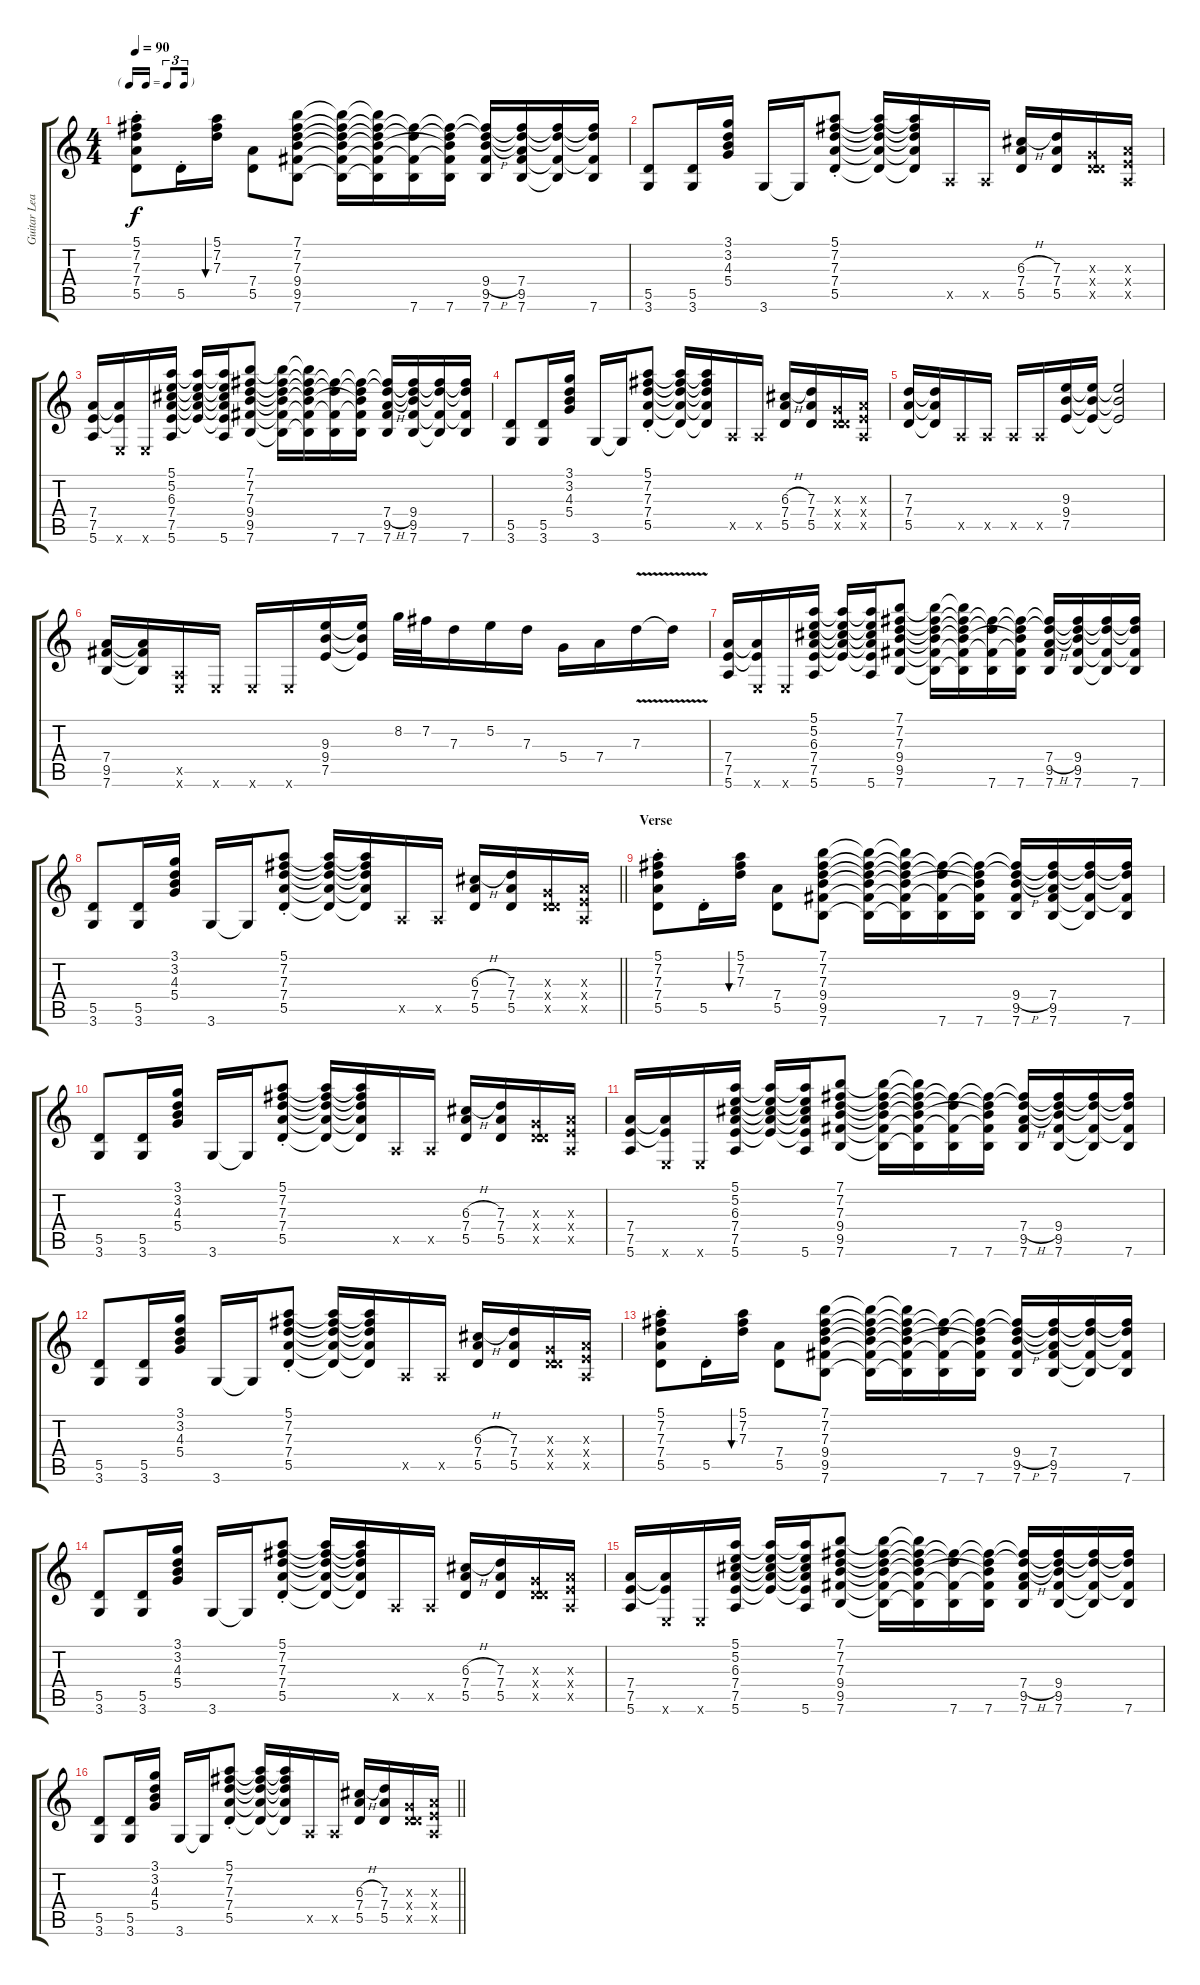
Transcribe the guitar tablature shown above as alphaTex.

\track ("Guitar Lead" "Guitar Lea") {instrument electricguitarjazz}
\staff {score tabs}
\tuning (E4 B3 G3 D3 A2 E2) {hide}
\ts (4 4)
\tf triplet16th
\tempo 90
\clef g2
\ks c
(5.1 7.2 7.3 7.4 5.5{st}).8{dy f} 5.5{st}.16 (5.1 7.2 7.3).16{bu 30} (7.4 5.5).8 (7.1 7.2 7.3 9.4 9.5 7.6).8 (7.1{t} 7.2{t} 7.3{t} 9.4{t} 9.5{t} 7.6{t}).16 (7.1{t} 7.2{t} 7.3{t} 9.4{t} 9.5{t} 7.6{t}).16 (7.2{t} 7.3{t} 9.5{t} 7.6).16 (7.2{t} 7.3{t} 9.4{t} 9.5{t} 7.6).16 (7.2{t} 7.3{t} 9.4{h} 9.5 7.6).16 (7.2{t} 7.3{t} 7.4 9.5 7.6).16 (7.2{t} 7.3{t} 9.5{t} 7.6{t}).16 (7.2{t} 7.3{t} 9.5{t} 7.6).16 |
(5.5 3.6).8 (5.5 3.6).16 (3.1 3.2 4.3 5.4).16 3.6.16 3.6{t}.16 (5.1 7.2 7.3 7.4 5.5{st}).8 (5.1{t} 7.2{t} 7.3{t} 7.4{t} 5.5{t}).16 (5.1{t} 7.2{t} 7.3{t} 7.4{t} 5.5{t}).16 0.5{x}.16 0.5{x}.16 (6.3{h} 7.4 5.5).16 (7.3 7.4 5.5).16 (0.3{x} 0.4{x} 5.5{x}).16 (2.3{x} 2.4{x} 0.5{x}).16 |
(7.4 7.5 5.6).16 (7.4{t} 7.5{t} 0.6{x}).16 0.6{x}.16 (5.1 5.2 6.3 7.4 7.5 5.6).16 (5.1{t} 5.2{t} 6.3{t} 7.4{t} 7.5{t}).16 (5.1{t} 5.2{t} 6.3{t} 7.4{t} 7.5{t} 5.6).16 (7.1 7.2 7.3 9.4 9.5 7.6).8 (7.1{t} 7.2{t} 7.3{t} 9.4{t} 9.5{t} 7.6{t}).16 (7.1{t} 7.2{t} 7.3{t} 9.4{t} 9.5{t} 7.6{t}).16 (7.2{t} 7.3{t} 9.5{t} 7.6).16 (7.2{t} 7.3{t} 9.4{t} 9.5{t} 7.6).16 (7.2{t} 7.3{t} 7.4{h} 9.5 7.6).16 (7.2{t} 7.3{t} 9.4 9.5 7.6).16 (7.2{t} 7.3{t} 9.5{t} 7.6{t}).16 (7.2{t} 7.3{t} 9.5{t} 7.6).16 |
(5.5 3.6).8 (5.5 3.6).16 (3.1 3.2 4.3 5.4).16 3.6.16 3.6{t}.16 (5.1 7.2 7.3 7.4 5.5{st}).8 (5.1{t} 7.2{t} 7.3{t} 7.4{t} 5.5{t}).16 (5.1{t} 7.2{t} 7.3{t} 7.4{t} 5.5{t}).16 0.5{x}.16 0.5{x}.16 (6.3{h} 7.4 5.5).16 (7.3 7.4 5.5).16 (0.3{x} 0.4{x} 5.5{x}).16 (2.3{x} 2.4{x} 0.5{x}).16 |
(7.3 7.4 5.5).16 (7.3{t} 7.4{t} 5.5{t}).16 0.5{x}.16 0.5{x}.16 0.5{x}.16 0.5{x}.16 (9.3 9.4 7.5).16 (9.3{t} 9.4{t} 7.5{t}).16 (9.3{t} 9.4{t} 7.5{t}).2 |
(7.4 9.5 7.6).16 (7.4{t} 9.5{t} 7.6{t}).16 (0.5{x} 0.6{x}).16 0.6{x}.16 0.6{x}.16 0.6{x}.16 (9.3 9.4 7.5).16 (9.3{t} 9.4{t} 7.5{t}).16 8.2.32 7.2.32 7.3.16 5.2.16 7.3.16 5.4.16 7.4.16 7.3{v}.16 7.3{t}.16 |
(7.4 7.5 5.6).16 (7.4{t} 7.5{t} 0.6{x}).16 0.6{x}.16 (5.1 5.2 6.3 7.4 7.5 5.6).16 (5.1{t} 5.2{t} 6.3{t} 7.4{t} 7.5{t}).16 (5.1{t} 5.2{t} 6.3{t} 7.4{t} 7.5{t} 5.6).16 (7.1 7.2 7.3 9.4 9.5 7.6).8 (7.1{t} 7.2{t} 7.3{t} 9.4{t} 9.5{t} 7.6{t}).16 (7.1{t} 7.2{t} 7.3{t} 9.4{t} 9.5{t} 7.6{t}).16 (7.2{t} 7.3{t} 9.5{t} 7.6).16 (7.2{t} 7.3{t} 9.4{t} 9.5{t} 7.6).16 (7.2{t} 7.3{t} 7.4{h} 9.5 7.6).16 (7.2{t} 7.3{t} 9.4 9.5 7.6).16 (7.2{t} 7.3{t} 9.5{t} 7.6{t}).16 (7.2{t} 7.3{t} 9.5{t} 7.6).16 |
\barLineRight lightlight
(5.5 3.6).8 (5.5 3.6).16 (3.1 3.2 4.3 5.4).16 3.6.16 3.6{t}.16 (5.1 7.2 7.3 7.4 5.5{st}).8 (5.1{t} 7.2{t} 7.3{t} 7.4{t} 5.5{t}).16 (5.1{t} 7.2{t} 7.3{t} 7.4{t} 5.5{t}).16 0.5{x}.16 0.5{x}.16 (6.3{h} 7.4 5.5).16 (7.3 7.4 5.5).16 (0.3{x} 0.4{x} 5.5{x}).16 (2.3{x} 2.4{x} 0.5{x}).16 |
\section ("" "Verse")
(5.1 7.2 7.3 7.4 5.5{st}).8 5.5{st}.16 (5.1 7.2 7.3).16{bu 30} (7.4 5.5).8 (7.1 7.2 7.3 9.4 9.5 7.6).8 (7.1{t} 7.2{t} 7.3{t} 9.4{t} 9.5{t} 7.6{t}).16 (7.1{t} 7.2{t} 7.3{t} 9.4{t} 9.5{t} 7.6{t}).16 (7.2{t} 7.3{t} 9.5{t} 7.6).16 (7.2{t} 7.3{t} 9.4{t} 9.5{t} 7.6).16 (7.2{t} 7.3{t} 9.4{h} 9.5 7.6).16 (7.2{t} 7.3{t} 7.4 9.5 7.6).16 (7.2{t} 7.3{t} 9.5{t} 7.6{t}).16 (7.2{t} 7.3{t} 9.5{t} 7.6).16 |
(5.5 3.6).8 (5.5 3.6).16 (3.1 3.2 4.3 5.4).16 3.6.16 3.6{t}.16 (5.1 7.2 7.3 7.4 5.5{st}).8 (5.1{t} 7.2{t} 7.3{t} 7.4{t} 5.5{t}).16 (5.1{t} 7.2{t} 7.3{t} 7.4{t} 5.5{t}).16 0.5{x}.16 0.5{x}.16 (6.3{h} 7.4 5.5).16 (7.3 7.4 5.5).16 (0.3{x} 0.4{x} 5.5{x}).16 (2.3{x} 2.4{x} 0.5{x}).16 |
(7.4 7.5 5.6).16 (7.4{t} 7.5{t} 0.6{x}).16 0.6{x}.16 (5.1 5.2 6.3 7.4 7.5 5.6).16 (5.1{t} 5.2{t} 6.3{t} 7.4{t} 7.5{t}).16 (5.1{t} 5.2{t} 6.3{t} 7.4{t} 7.5{t} 5.6).16 (7.1 7.2 7.3 9.4 9.5 7.6).8 (7.1{t} 7.2{t} 7.3{t} 9.4{t} 9.5{t} 7.6{t}).16 (7.1{t} 7.2{t} 7.3{t} 9.4{t} 9.5{t} 7.6{t}).16 (7.2{t} 7.3{t} 9.5{t} 7.6).16 (7.2{t} 7.3{t} 9.4{t} 9.5{t} 7.6).16 (7.2{t} 7.3{t} 7.4{h} 9.5 7.6).16 (7.2{t} 7.3{t} 9.4 9.5 7.6).16 (7.2{t} 7.3{t} 9.5{t} 7.6{t}).16 (7.2{t} 7.3{t} 9.5{t} 7.6).16 |
(5.5 3.6).8 (5.5 3.6).16 (3.1 3.2 4.3 5.4).16 3.6.16 3.6{t}.16 (5.1 7.2 7.3 7.4 5.5{st}).8 (5.1{t} 7.2{t} 7.3{t} 7.4{t} 5.5{t}).16 (5.1{t} 7.2{t} 7.3{t} 7.4{t} 5.5{t}).16 0.5{x}.16 0.5{x}.16 (6.3{h} 7.4 5.5).16 (7.3 7.4 5.5).16 (0.3{x} 0.4{x} 5.5{x}).16 (2.3{x} 2.4{x} 0.5{x}).16 |
(5.1 7.2 7.3 7.4 5.5{st}).8 5.5{st}.16 (5.1 7.2 7.3).16{bu 30} (7.4 5.5).8 (7.1 7.2 7.3 9.4 9.5 7.6).8 (7.1{t} 7.2{t} 7.3{t} 9.4{t} 9.5{t} 7.6{t}).16 (7.1{t} 7.2{t} 7.3{t} 9.4{t} 9.5{t} 7.6{t}).16 (7.2{t} 7.3{t} 9.5{t} 7.6).16 (7.2{t} 7.3{t} 9.4{t} 9.5{t} 7.6).16 (7.2{t} 7.3{t} 9.4{h} 9.5 7.6).16 (7.2{t} 7.3{t} 7.4 9.5 7.6).16 (7.2{t} 7.3{t} 9.5{t} 7.6{t}).16 (7.2{t} 7.3{t} 9.5{t} 7.6).16 |
(5.5 3.6).8 (5.5 3.6).16 (3.1 3.2 4.3 5.4).16 3.6.16 3.6{t}.16 (5.1 7.2 7.3 7.4 5.5{st}).8 (5.1{t} 7.2{t} 7.3{t} 7.4{t} 5.5{t}).16 (5.1{t} 7.2{t} 7.3{t} 7.4{t} 5.5{t}).16 0.5{x}.16 0.5{x}.16 (6.3{h} 7.4 5.5).16 (7.3 7.4 5.5).16 (0.3{x} 0.4{x} 5.5{x}).16 (2.3{x} 2.4{x} 0.5{x}).16 |
(7.4 7.5 5.6).16 (7.4{t} 7.5{t} 0.6{x}).16 0.6{x}.16 (5.1 5.2 6.3 7.4 7.5 5.6).16 (5.1{t} 5.2{t} 6.3{t} 7.4{t} 7.5{t}).16 (5.1{t} 5.2{t} 6.3{t} 7.4{t} 7.5{t} 5.6).16 (7.1 7.2 7.3 9.4 9.5 7.6).8 (7.1{t} 7.2{t} 7.3{t} 9.4{t} 9.5{t} 7.6{t}).16 (7.1{t} 7.2{t} 7.3{t} 9.4{t} 9.5{t} 7.6{t}).16 (7.2{t} 7.3{t} 9.5{t} 7.6).16 (7.2{t} 7.3{t} 9.4{t} 9.5{t} 7.6).16 (7.2{t} 7.3{t} 7.4{h} 9.5 7.6).16 (7.2{t} 7.3{t} 9.4 9.5 7.6).16 (7.2{t} 7.3{t} 9.5{t} 7.6{t}).16 (7.2{t} 7.3{t} 9.5{t} 7.6).16 |
\barLineRight lightlight
(5.5 3.6).8 (5.5 3.6).16 (3.1 3.2 4.3 5.4).16 3.6.16 3.6{t}.16 (5.1 7.2 7.3 7.4 5.5{st}).8 (5.1{t} 7.2{t} 7.3{t} 7.4{t} 5.5{t}).16 (5.1{t} 7.2{t} 7.3{t} 7.4{t} 5.5{t}).16 0.5{x}.16 0.5{x}.16 (6.3{h} 7.4 5.5).16 (7.3 7.4 5.5).16 (0.3{x} 0.4{x} 5.5{x}).16 (2.3{x} 2.4{x} 0.5{x}).16
